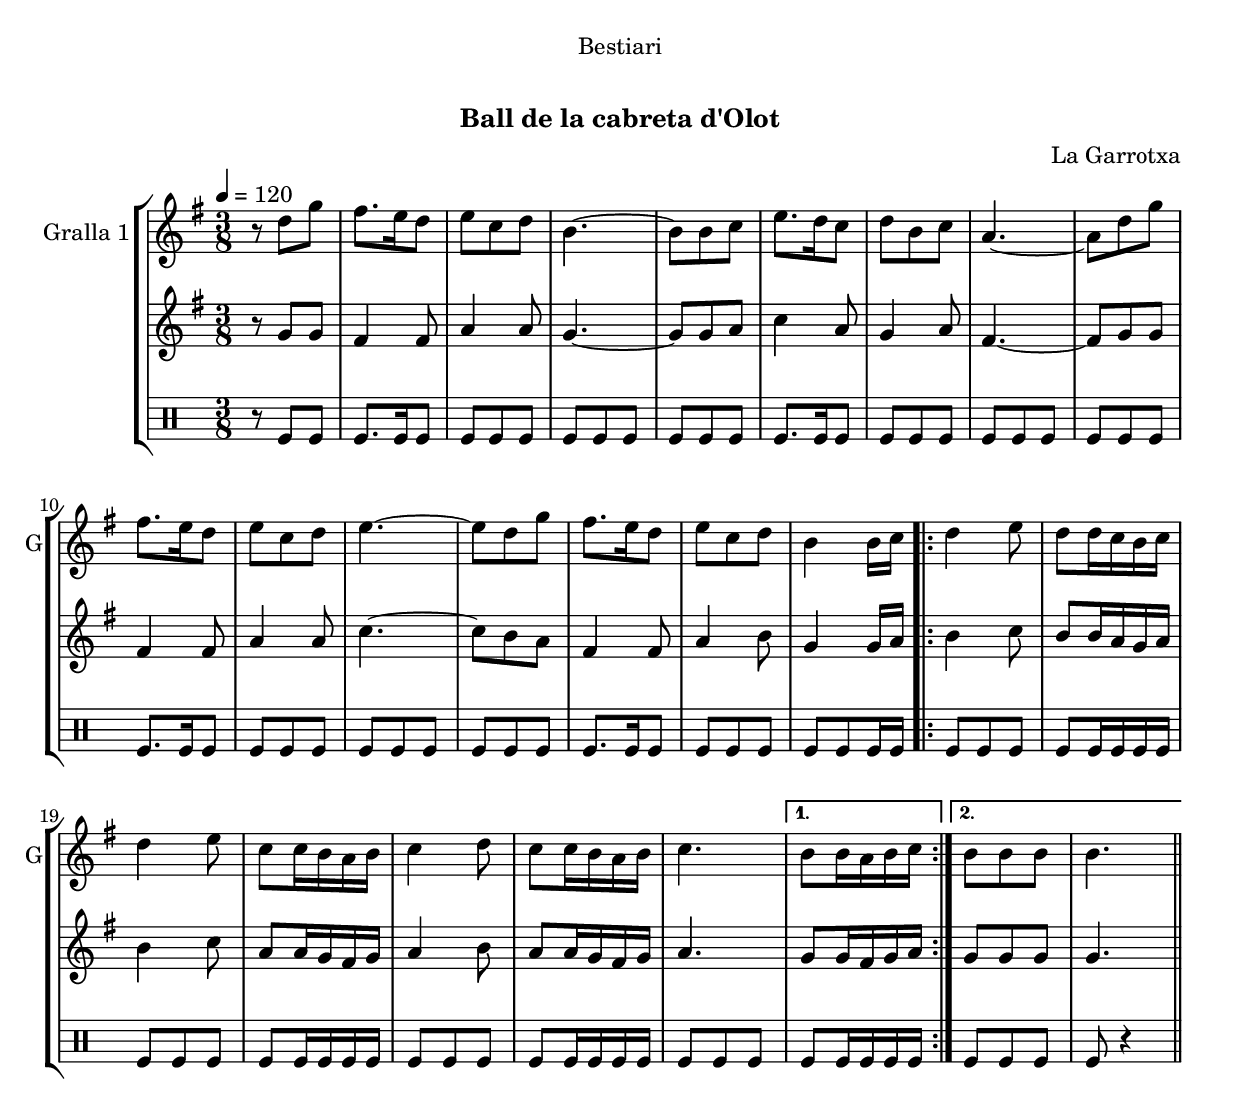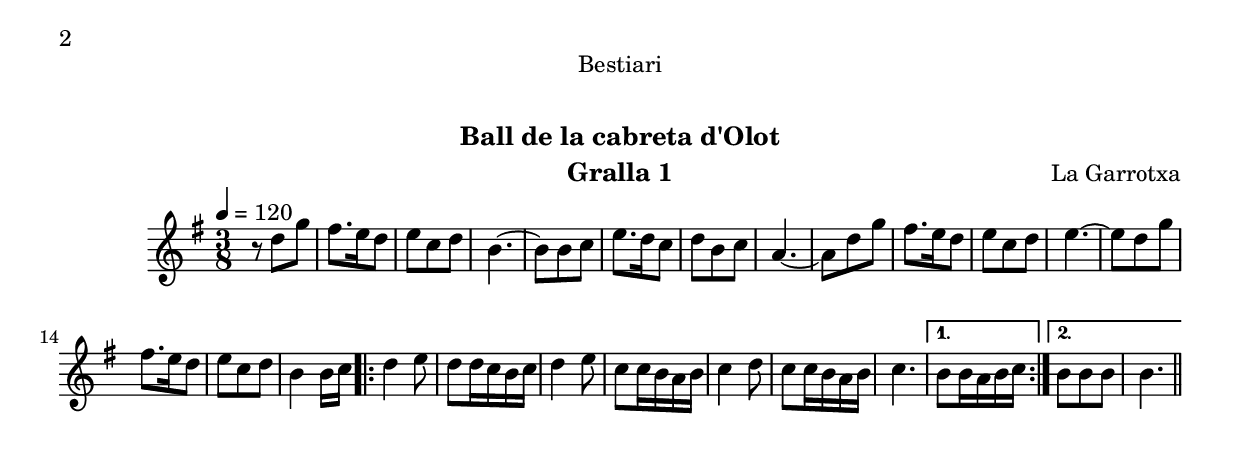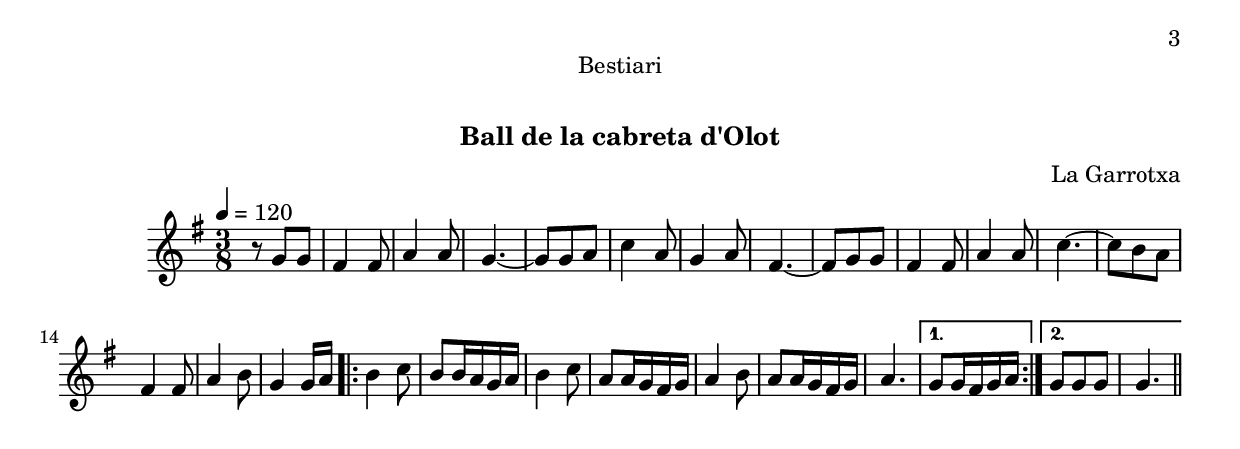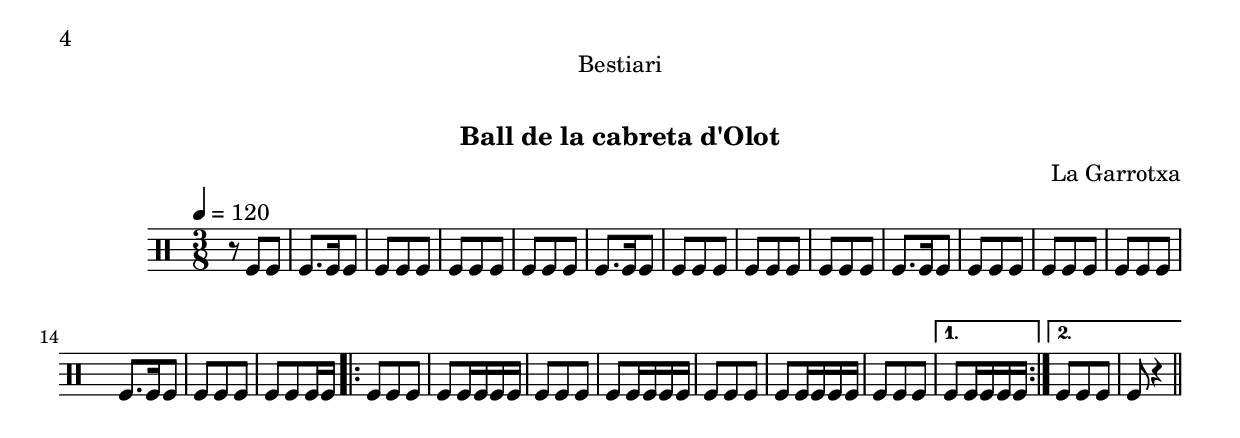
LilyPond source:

\version "2.16.0"

\header {
  dedication="Bestiari"
  title="    "
  subtitle="Ball de la cabreta d'Olot"
  subsubtitle=""
  poet=""
  meter=""
  piece=""
  composer="La Garrotxa"
  arranger=""
  opus=""
  instrument=""
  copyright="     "
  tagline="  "
}

liniaroAa =
\relative d''
{
  \tempo 4=120
  \clef treble
  \key g \major
  \time 3/8
  r8 d g  |
  fis8. e16 d8  |
  e8 c d  |
  b4. ~  |
  %05
  b8 b c  |
  e8. d16 c8  |
  d8 b c  |
  a4. ~  |
  a8 d g  |
  %10
  fis8. e16 d8  |
  e8 c d  |
  e4. ~  |
  e8 d g  |
  fis8. e16 d8  |
  %15
  e8 c d  |
  b4 b16 c  |
  \repeat volta 2 { d4 e8  |
  d8 d16 c b c  |
  d4 e8  |
  %20
  c8 c16 b a b  |
  c4 d8  |
  c8 c16 b a b  |
  c4. }
  \alternative { { b8 b16 a b c }
  %25
  { b8 b b  |
  b4. } } \bar "||"
}

liniaroAb =
\relative g'
{
  \tempo 4=120
  \clef treble
  \key g \major
  \time 3/8
  r8 g g  |
  fis4 fis8  |
  a4 a8  |
  g4. ~  |
  %05
  g8 g a  |
  c4 a8  |
  g4 a8  |
  fis4. ~  |
  fis8 g g  |
  %10
  fis4 fis8  |
  a4 a8  |
  c4. ~  |
  c8 b a  |
  fis4 fis8  |
  %15
  a4 b8  |
  g4 g16 a  |
  \repeat volta 2 { b4 c8  |
  b8 b16 a g a  |
  b4 c8  |
  %20
  a8 a16 g fis g  |
  a4 b8  |
  a8 a16 g fis g  |
  a4. }
  \alternative { { g8 g16 fis g a }
  %25
  { g8 g g  |
  g4. } } \bar "||"
}

liniaroAc =
\drummode
{
  \tempo 4=120
  \time 3/8
  r8 tomfl tomfl  |
  tomfl8. tomfl16 tomfl8  |
  tomfl8 tomfl tomfl  |
  tomfl8 tomfl tomfl  |
  %05
  tomfl8 tomfl tomfl  |
  tomfl8. tomfl16 tomfl8  |
  tomfl8 tomfl tomfl  |
  tomfl8 tomfl tomfl  |
  tomfl8 tomfl tomfl  |
  %10
  tomfl8. tomfl16 tomfl8  |
  tomfl8 tomfl tomfl  |
  tomfl8 tomfl tomfl  |
  tomfl8 tomfl tomfl  |
  tomfl8. tomfl16 tomfl8  |
  %15
  tomfl8 tomfl tomfl  |
  tomfl8 tomfl tomfl16 tomfl  |
  \repeat volta 2 { tomfl8 tomfl tomfl  |
  tomfl8 tomfl16 tomfl tomfl tomfl  |
  tomfl8 tomfl tomfl  |
  %20
  tomfl8 tomfl16 tomfl tomfl tomfl  |
  tomfl8 tomfl tomfl  |
  tomfl8 tomfl16 tomfl tomfl tomfl  |
  tomfl8 tomfl tomfl }
  \alternative { { tomfl8 tomfl16 tomfl tomfl tomfl }
  %25
  { tomfl8 tomfl tomfl  |
  tomfl8 r4 } } \bar "||"
}

\bookpart {
  \score {
    \new StaffGroup {
      \override Score.RehearsalMark #'self-alignment-X = #LEFT
      <<
        \new Staff \with {instrumentName = #"Gralla 1" shortInstrumentName = #"G"} \liniaroAa
        \new Staff \with {instrumentName = #"" shortInstrumentName = #" "} \liniaroAb
        \new DrumStaff \with {instrumentName = #"" shortInstrumentName = #" "} \liniaroAc
      >>
    }
    \layout {}
  }\score { \unfoldRepeats
    \new StaffGroup {
      \override Score.RehearsalMark #'self-alignment-X = #LEFT
      <<
        \new Staff \with {instrumentName = #"Gralla 1" shortInstrumentName = #"G"} \liniaroAa
        \new Staff \with {instrumentName = #"" shortInstrumentName = #" "} \liniaroAb
        \new DrumStaff \with {instrumentName = #"" shortInstrumentName = #" "} \liniaroAc
      >>
    }
    \midi {}
  }
}

\bookpart {
  \header {instrument="Gralla 1"}
  \score {
    \new StaffGroup {
      \override Score.RehearsalMark #'self-alignment-X = #LEFT
      <<
        \new Staff \liniaroAa
      >>
    }
    \layout {}
  }\score { \unfoldRepeats
    \new StaffGroup {
      \override Score.RehearsalMark #'self-alignment-X = #LEFT
      <<
        \new Staff \liniaroAa
      >>
    }
    \midi {}
  }
}

\bookpart {
  \header {instrument=""}
  \score {
    \new StaffGroup {
      \override Score.RehearsalMark #'self-alignment-X = #LEFT
      <<
        \new Staff \liniaroAb
      >>
    }
    \layout {}
  }\score { \unfoldRepeats
    \new StaffGroup {
      \override Score.RehearsalMark #'self-alignment-X = #LEFT
      <<
        \new Staff \liniaroAb
      >>
    }
    \midi {}
  }
}

\bookpart {
  \header {instrument=""}
  \score {
    \new StaffGroup {
      \override Score.RehearsalMark #'self-alignment-X = #LEFT
      <<
        \new DrumStaff \liniaroAc
      >>
    }
    \layout {}
  }\score { \unfoldRepeats
    \new StaffGroup {
      \override Score.RehearsalMark #'self-alignment-X = #LEFT
      <<
        \new DrumStaff \liniaroAc
      >>
    }
    \midi {}
  }
}

